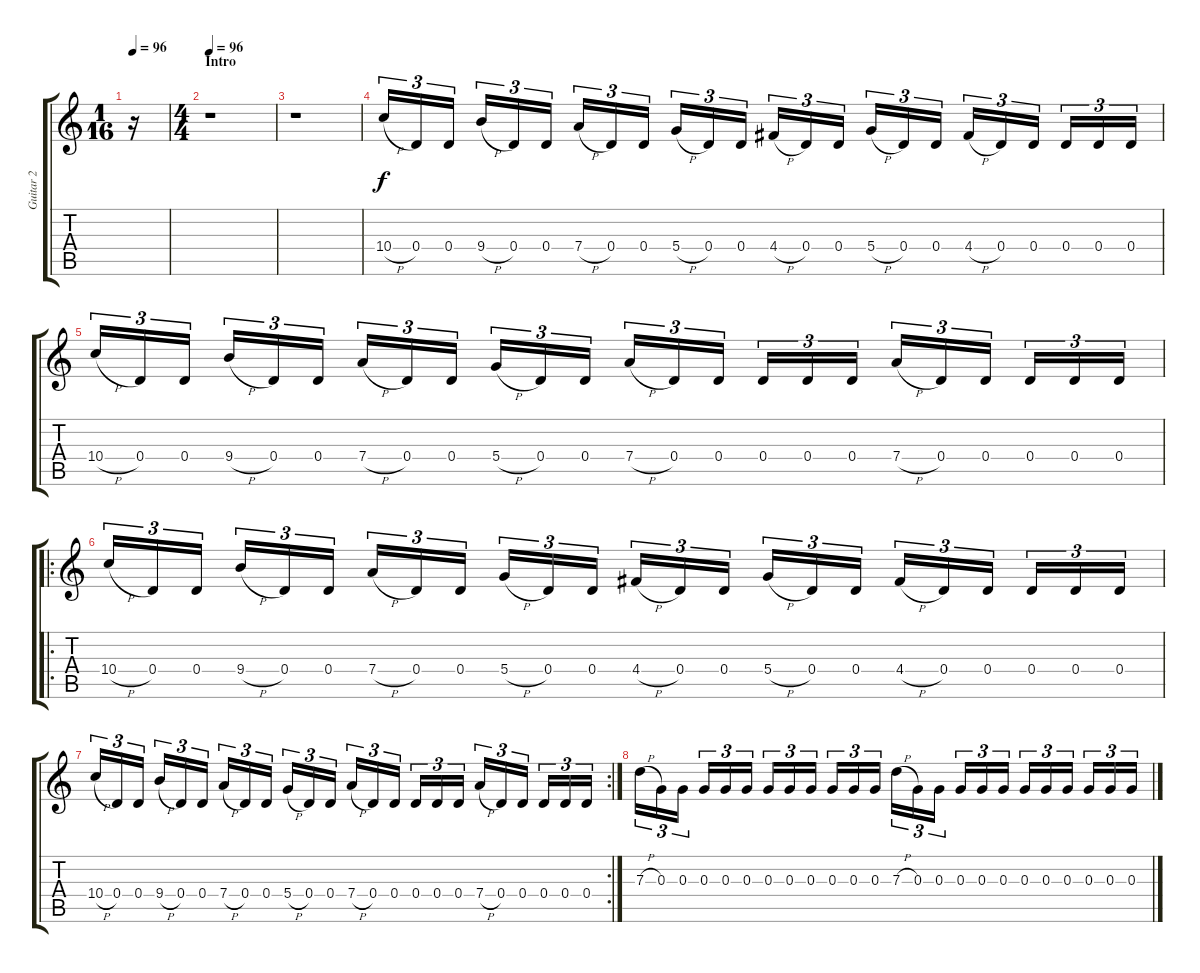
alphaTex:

\track ("Guitar 2" "Guitar 2") {instrument overdrivenguitar}
\staff {score tabs}
\tuning (E4 B3 G3 D3 A2 E2) {hide}
\ts (1 16)
\tempo 96
\clef g2
\ks c
r.16{dy f instrument overdrivenguitar} |
\ts (4 4)
\section ("" "Intro")
\tempo 96
r.1 |
r.1 |
10.4{h}.16{tu (3 2)} 0.4.16{tu (3 2)} 0.4.16{tu (3 2)} 9.4{h}.16{tu (3 2)} 0.4.16{tu (3 2)} 0.4.16{tu (3 2)} 7.4{h}.16{tu (3 2)} 0.4.16{tu (3 2)} 0.4.16{tu (3 2)} 5.4{h}.16{tu (3 2)} 0.4.16{tu (3 2)} 0.4.16{tu (3 2)} 4.4{h}.16{tu (3 2)} 0.4.16{tu (3 2)} 0.4.16{tu (3 2)} 5.4{h}.16{tu (3 2)} 0.4.16{tu (3 2)} 0.4.16{tu (3 2)} 4.4{h}.16{tu (3 2)} 0.4.16{tu (3 2)} 0.4.16{tu (3 2)} 0.4.16{tu (3 2)} 0.4.16{tu (3 2)} 0.4.16{tu (3 2)} |
10.4{h}.16{tu (3 2)} 0.4.16{tu (3 2)} 0.4.16{tu (3 2)} 9.4{h}.16{tu (3 2)} 0.4.16{tu (3 2)} 0.4.16{tu (3 2)} 7.4{h}.16{tu (3 2)} 0.4.16{tu (3 2)} 0.4.16{tu (3 2)} 5.4{h}.16{tu (3 2)} 0.4.16{tu (3 2)} 0.4.16{tu (3 2)} 7.4{h}.16{tu (3 2)} 0.4.16{tu (3 2)} 0.4.16{tu (3 2)} 0.4.16{tu (3 2)} 0.4.16{tu (3 2)} 0.4.16{tu (3 2)} 7.4{h}.16{tu (3 2)} 0.4.16{tu (3 2)} 0.4.16{tu (3 2)} 0.4.16{tu (3 2)} 0.4.16{tu (3 2)} 0.4.16{tu (3 2)} |
\ro
10.4{h}.16{tu (3 2)} 0.4.16{tu (3 2)} 0.4.16{tu (3 2)} 9.4{h}.16{tu (3 2)} 0.4.16{tu (3 2)} 0.4.16{tu (3 2)} 7.4{h}.16{tu (3 2)} 0.4.16{tu (3 2)} 0.4.16{tu (3 2)} 5.4{h}.16{tu (3 2)} 0.4.16{tu (3 2)} 0.4.16{tu (3 2)} 4.4{h}.16{tu (3 2)} 0.4.16{tu (3 2)} 0.4.16{tu (3 2)} 5.4{h}.16{tu (3 2)} 0.4.16{tu (3 2)} 0.4.16{tu (3 2)} 4.4{h}.16{tu (3 2)} 0.4.16{tu (3 2)} 0.4.16{tu (3 2)} 0.4.16{tu (3 2)} 0.4.16{tu (3 2)} 0.4.16{tu (3 2)} |
\rc 2
10.4{h}.16{tu (3 2)} 0.4.16{tu (3 2)} 0.4.16{tu (3 2)} 9.4{h}.16{tu (3 2)} 0.4.16{tu (3 2)} 0.4.16{tu (3 2)} 7.4{h}.16{tu (3 2)} 0.4.16{tu (3 2)} 0.4.16{tu (3 2)} 5.4{h}.16{tu (3 2)} 0.4.16{tu (3 2)} 0.4.16{tu (3 2)} 7.4{h}.16{tu (3 2)} 0.4.16{tu (3 2)} 0.4.16{tu (3 2)} 0.4.16{tu (3 2)} 0.4.16{tu (3 2)} 0.4.16{tu (3 2)} 7.4{h}.16{tu (3 2)} 0.4.16{tu (3 2)} 0.4.16{tu (3 2)} 0.4.16{tu (3 2)} 0.4.16{tu (3 2)} 0.4.16{tu (3 2)} |
7.3{h}.16{tu (3 2)} 0.3.16{tu (3 2)} 0.3.16{tu (3 2)} 0.3.16{tu (3 2)} 0.3.16{tu (3 2)} 0.3.16{tu (3 2)} 0.3.16{tu (3 2)} 0.3.16{tu (3 2)} 0.3.16{tu (3 2)} 0.3.16{tu (3 2)} 0.3.16{tu (3 2)} 0.3.16{tu (3 2)} 7.3{h}.16{tu (3 2)} 0.3.16{tu (3 2)} 0.3.16{tu (3 2)} 0.3.16{tu (3 2)} 0.3.16{tu (3 2)} 0.3.16{tu (3 2)} 0.3.16{tu (3 2)} 0.3.16{tu (3 2)} 0.3.16{tu (3 2)} 0.3.16{tu (3 2)} 0.3.16{tu (3 2)} 0.3.16{tu (3 2)}
